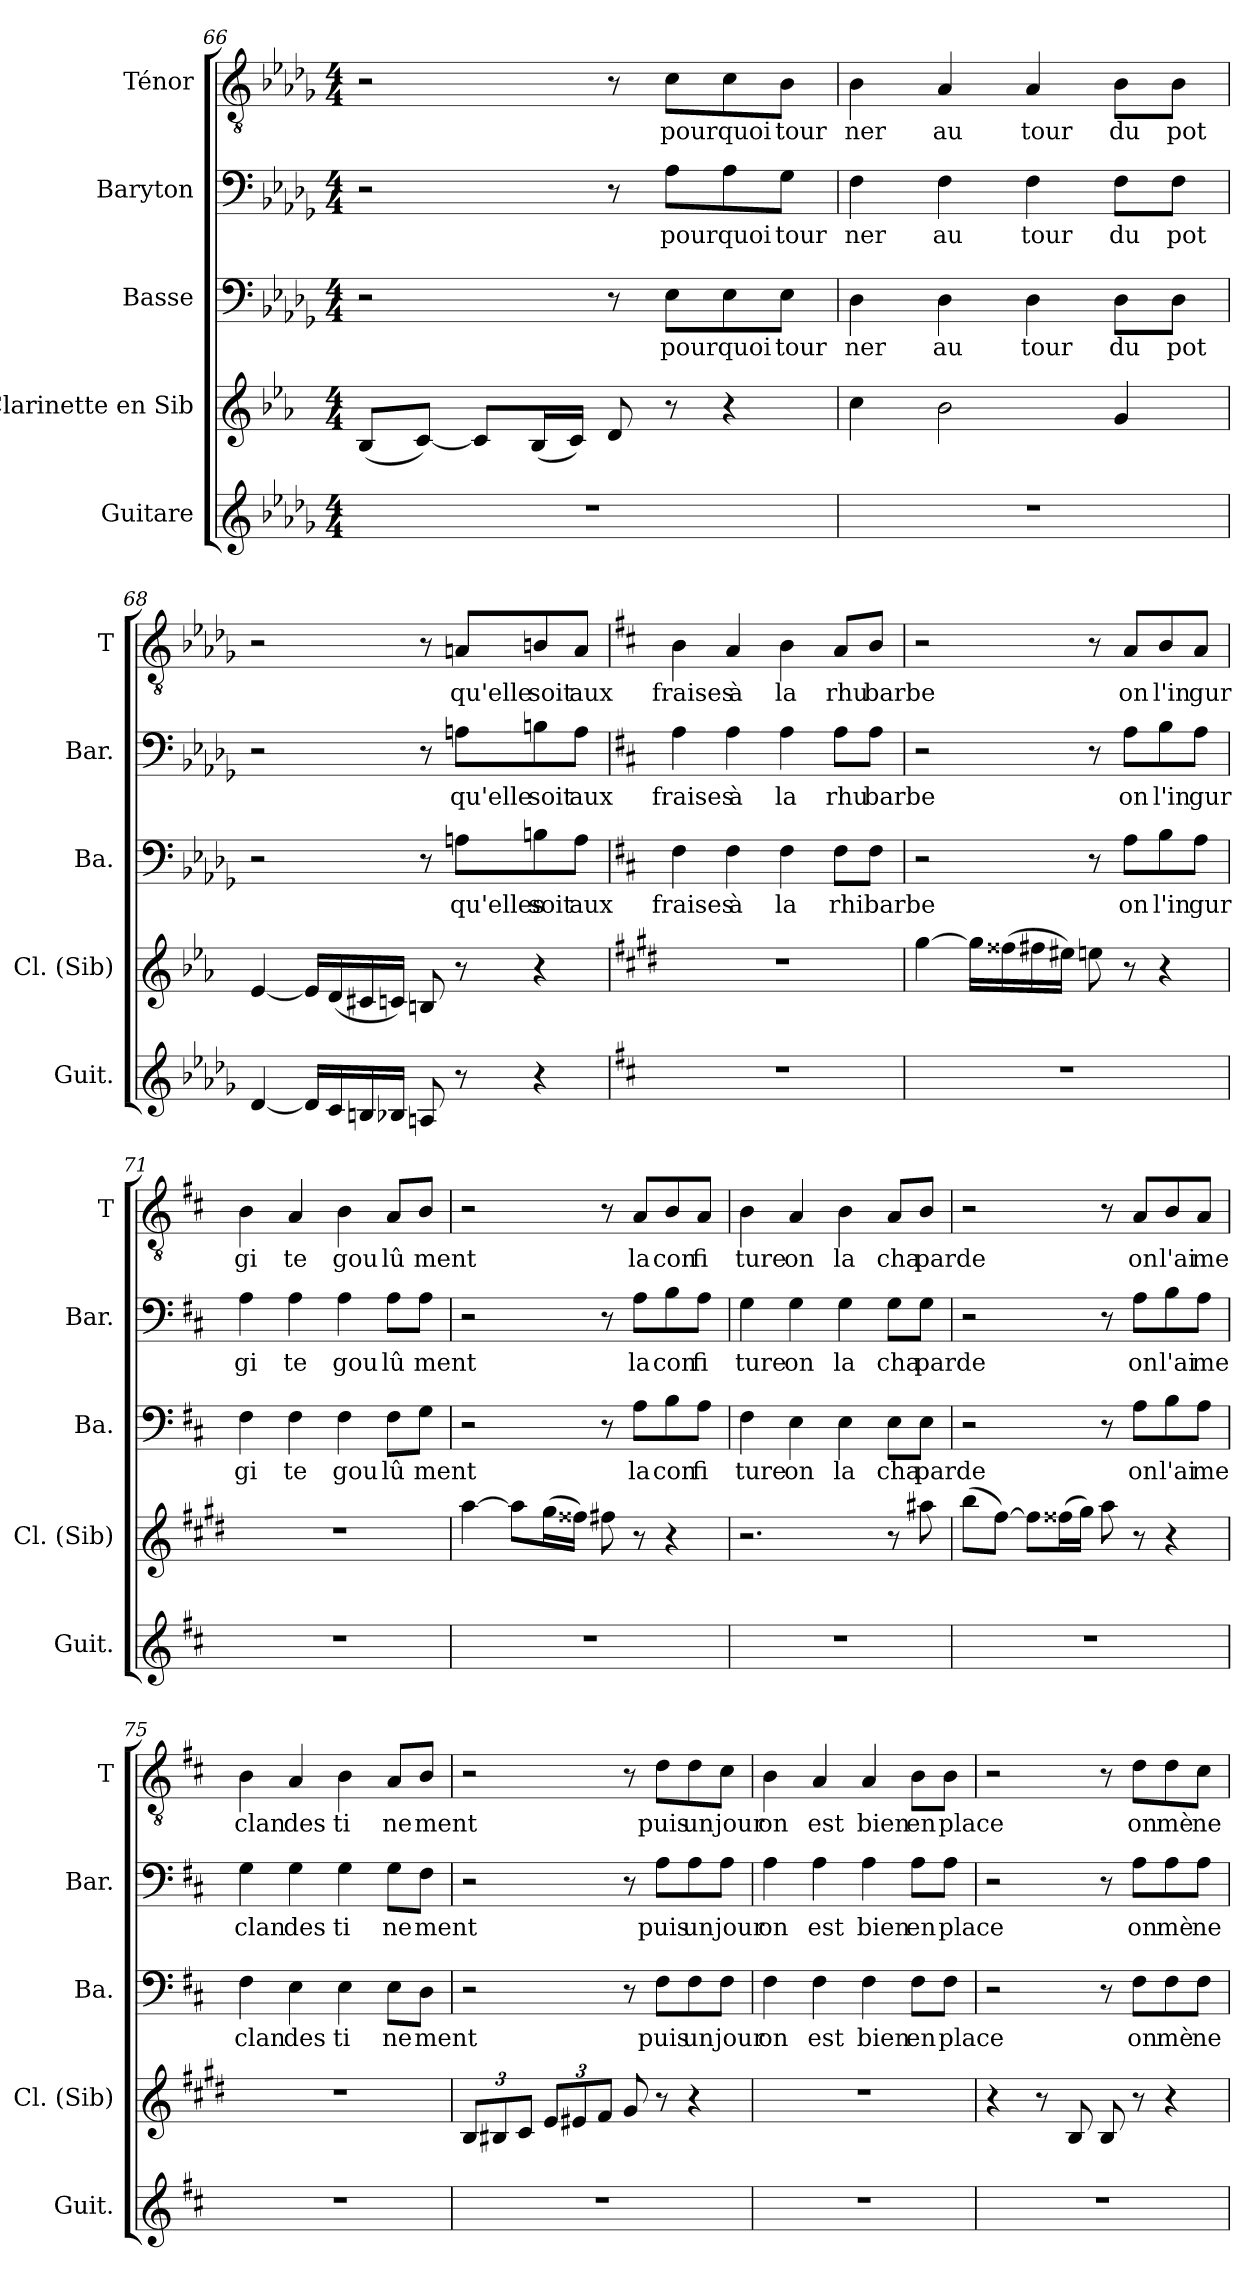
**kern	**kern	**text	**kern	**text	**kern	**text	**kern	**text
*part5	*part4	*part4	*part3	*part3	*part2	*part2	*part1	*part1
*staff5	*staff4	*staff4	*staff3	*staff3	*staff2	*staff2	*staff1	*staff1
*I"Guitare	*I"Clarinette en Sib	*	*I"Basse	*	*I"Baryton	*	*I"Ténor	*
*I'Guit.	*I'Cl. (Sib)	*	*I'Ba.	*	*I'Bar.	*	*I'T	*
*clefG2	*clefG2	*	*clefF4	*	*clefF4	*	*clefGv2	*
*ITrd7c12	*ITrd1c2	*	*	*	*	*	*	*
*k[b-e-a-d-g-]	*k[b-e-a-d-g-]	*	*k[b-e-a-d-g-]	*	*k[b-e-a-d-g-]	*	*k[b-e-a-d-g-]	*
*D-:	*D-:	*	*D-:	*	*D-:	*	*D-:	*
*M4/4	*M4/4	*	*M4/4	*	*M4/4	*	*M4/4	*
=66	=66	=66	=66	=66	=66	=66	=66	=66
1r	(<8A-/L	.	2r	.	2r	.	2r	.
.	[8B-/J)	.	.	.	.	.	.	.
.	8B-/L]	.	.	.	.	.	.	.
.	(<16A-/L	.	.	.	.	.	.	.
.	16B-/JJ)	.	.	.	.	.	.	.
.	8c/	.	8r	.	8r	.	8r	.
!	!	!	!	!LO:LY:b	!	!LO:LY:b	!	!LO:LY:b
.	8r	.	8E-\L	pour	8A-\L	pour	8c\L	pour
!	!	!	!	!LO:LY:b	!	!LO:LY:b	!	!LO:LY:b
.	4r	.	8E-\	quoi	8A-\	quoi	8c\	quoi
!	!	!	!	!LO:LY:b	!	!LO:LY:b	!	!LO:LY:b
.	.	.	8E-\J	tour	8G-\J	tour	8B-\J	tour
!!LO:PB:g=z
=67	=67	=67	=67	=67	=67	=67	=67	=67
!	!	!	!	!LO:LY:b	!	!LO:LY:b	!	!LO:LY:b
1r	4b-\	.	4D-\	ner	4F\	ner	4B-\	ner
!	!	!	!	!LO:LY:b	!	!LO:LY:b	!	!LO:LY:b
.	2a-\	.	4D-\	au	4F\	au	4A-/	au
!	!	!	!	!LO:LY:b	!	!LO:LY:b	!	!LO:LY:b
.	.	.	4D-\	tour	4F\	tour	4A-/	tour
!	!	!	!	!LO:LY:b	!	!LO:LY:b	!	!LO:LY:b
.	4f/	.	8D-\L	du	8F\L	du	8B-\L	du
!	!	!	!	!LO:LY:b	!	!LO:LY:b	!	!LO:LY:b
.	.	.	8D-\J	pot	8F\J	pot	8B-\J	pot
=68	=68	=68	=68	=68	=68	=68	=68	=68
[4D-/	[4d-/	.	2r	.	2r	.	2r	.
16D-/LL]	16d-/LL]	.	.	.	.	.	.	.
16C/	(<16c/	.	.	.	.	.	.	.
16BBn/	16Bn/	.	.	.	.	.	.	.
16BB-X/JJ	16B-X/JJ)	.	.	.	.	.	.	.
8AAn/	8An/	.	8r	.	8r	.	8r	.
!	!	!	!	!LO:LY:b	!	!LO:LY:b	!	!LO:LY:b
8r	8r	.	8An\L	qu'elles	8An\L	qu'elle	8An/L	qu'elle
!	!	!	!	!LO:LY:b	!	!LO:LY:b	!	!LO:LY:b
4r	4r	.	8Bn\	soit	8Bn\	soit	8Bn/	soit
!	!	!	!	!LO:LY:b	!	!LO:LY:b	!	!LO:LY:b
.	.	.	8A\J	aux	8A\J	aux	8A/J	aux
!!LO:LB:g=z
=69	=69	=69	=69	=69	=69	=69	=69	=69
*k[f#c#]	*k[f#c#]	*	*k[f#c#]	*	*k[f#c#]	*	*k[f#c#]	*
*D:	*D:	*	*D:	*	*D:	*	*D:	*
!	!	!	!	!LO:LY:b	!	!LO:LY:b	!	!LO:LY:b
1r	1r	.	4F#\	fraises	4A\	fraises	4B\	fraises
!	!	!	!	!LO:LY:b	!	!LO:LY:b	!	!LO:LY:b
.	.	.	4F#\	à	4A\	à	4A/	à
!	!	!	!	!LO:LY:b	!	!LO:LY:b	!	!LO:LY:b
.	.	.	4F#\	la	4A\	la	4B\	la
!	!	!	!	!LO:LY:b	!	!LO:LY:b	!	!LO:LY:b
.	.	.	8F#\L	rhi	8A\L	rhu	8A/L	rhu
!	!	!	!	!LO:LY:b	!	!LO:LY:b	!	!LO:LY:b
.	.	.	8F#\J	barbe	8A\J	barbe	8B/J	barbe
=70	=70	=70	=70	=70	=70	=70	=70	=70
1r	[4ff#\	.	2r	.	2r	.	2r	.
.	16ff#\LL]	.	.	.	.	.	.	.
.	(>16ee#X\	.	.	.	.	.	.	.
.	16een\	.	.	.	.	.	.	.
.	16dd#X\JJ)	.	.	.	.	.	.	.
.	8ddn\	.	8r	.	8r	.	8r	.
!	!	!	!	!LO:LY:b	!	!LO:LY:b	!	!LO:LY:b
.	8r	.	8A\L	on	8A\L	on	8A/L	on
!	!	!	!	!LO:LY:b	!	!LO:LY:b	!	!LO:LY:b
.	4r	.	8B\	l'in	8B\	l'in	8B/	l'in
!	!	!	!	!LO:LY:b	!	!LO:LY:b	!	!LO:LY:b
.	.	.	8A\J	gur	8A\J	gur	8A/J	gur
!!LO:PB:g=z
=71	=71	=71	=71	=71	=71	=71	=71	=71
!	!	!	!	!LO:LY:b	!	!LO:LY:b	!	!LO:LY:b
1r	1r	.	4F#\	gi	4A\	gi	4B\	gi
!	!	!	!	!LO:LY:b	!	!LO:LY:b	!	!LO:LY:b
.	.	.	4F#\	te	4A\	te	4A/	te
!	!	!	!	!LO:LY:b	!	!LO:LY:b	!	!LO:LY:b
.	.	.	4F#\	gou	4A\	gou	4B\	gou
!	!	!	!	!LO:LY:b	!	!LO:LY:b	!	!LO:LY:b
.	.	.	8F#\L	lû	8A\L	lû	8A/L	lû
!	!	!	!	!LO:LY:b	!	!LO:LY:b	!	!LO:LY:b
.	.	.	8G\J	ment	8A\J	ment	8B/J	ment
=72	=72	=72	=72	=72	=72	=72	=72	=72
1r	[4gg\	.	2r	.	2r	.	2r	.
.	8gg\L]	.	.	.	.	.	.	.
.	(>16ff#\L	.	.	.	.	.	.	.
.	16ee#X\JJ)	.	.	.	.	.	.	.
.	8een\	.	8r	.	8r	.	8r	.
!	!	!	!	!LO:LY:b	!	!LO:LY:b	!	!LO:LY:b
.	8r	.	8A\L	la	8A\L	la	8A/L	la
!	!	!	!	!LO:LY:b	!	!LO:LY:b	!	!LO:LY:b
.	4r	.	8B\	con	8B\	con	8B/	con
!	!	!	!	!LO:LY:b	!	!LO:LY:b	!	!LO:LY:b
.	.	.	8A\J	fi	8A\J	fi	8A/J	fi
!!LO:LB:g=z
=73	=73	=73	=73	=73	=73	=73	=73	=73
!	!	!	!	!LO:LY:b	!	!LO:LY:b	!	!LO:LY:b
1r	2.r	.	4F#\	ture	4G\	ture	4B\	ture
!	!	!	!	!LO:LY:b	!	!LO:LY:b	!	!LO:LY:b
.	.	.	4E\	on	4G\	on	4A/	on
!	!	!	!	!LO:LY:b	!	!LO:LY:b	!	!LO:LY:b
.	.	.	4E\	la	4G\	la	4B\	la
!	!	!	!	!LO:LY:b	!	!LO:LY:b	!	!LO:LY:b
.	8r	.	8E\L	cha	8G\L	cha	8A/L	cha
!	!	!	!	!LO:LY:b	!	!LO:LY:b	!	!LO:LY:b
.	8gg#X\	.	8E\J	parde	8G\J	parde	8B/J	parde
=74	=74	=74	=74	=74	=74	=74	=74	=74
1r	(>8aa\L	.	2r	.	2r	.	2r	.
.	[8ee\J)	.	.	.	.	.	.	.
.	8ee\L]	.	.	.	.	.	.	.
.	(>16ee#X\L	.	.	.	.	.	.	.
.	16ff#\JJ)	.	.	.	.	.	.	.
.	8gg\	.	8r	.	8r	.	8r	.
!	!	!	!	!LO:LY:b	!	!LO:LY:b	!	!LO:LY:b
.	8r	.	8A\L	on	8A\L	on	8A/L	on
!	!	!	!	!LO:LY:b	!	!LO:LY:b	!	!LO:LY:b
.	4r	.	8B\	l'ai	8B\	l'ai	8B/	l'ai
!	!	!	!	!LO:LY:b	!	!LO:LY:b	!	!LO:LY:b
.	.	.	8A\J	me	8A\J	me	8A/J	me
!!LO:PB:g=z
=75	=75	=75	=75	=75	=75	=75	=75	=75
!	!	!	!	!LO:LY:b	!	!LO:LY:b	!	!LO:LY:b
1r	1r	.	4F#\	clan	4G\	clan	4B\	clan
!	!	!	!	!LO:LY:b	!	!LO:LY:b	!	!LO:LY:b
.	.	.	4E\	des	4G\	des	4A/	des
!	!	!	!	!LO:LY:b	!	!LO:LY:b	!	!LO:LY:b
.	.	.	4E\	ti	4G\	ti	4B\	ti
!	!	!	!	!LO:LY:b	!	!LO:LY:b	!	!LO:LY:b
.	.	.	8E\L	ne	8G\L	ne	8A/L	ne
!	!	!	!	!LO:LY:b	!	!LO:LY:b	!	!LO:LY:b
.	.	.	8D\J	ment	8F#\J	ment	8B/J	ment
=76	=76	=76	=76	=76	=76	=76	=76	=76
1r	12A/L	.	2r	.	2r	.	2r	.
.	12A#X/	.	.	.	.	.	.	.
.	12B/J	.	.	.	.	.	.	.
.	12d/L	.	.	.	.	.	.	.
.	12d#X/	.	.	.	.	.	.	.
.	12e/J	.	.	.	.	.	.	.
.	8f#/	.	8r	.	8r	.	8r	.
!	!	!LO:LY:b	!	!LO:LY:b	!	!LO:LY:b	!	!LO:LY:b
.	8r	clan	8F#\L	puis	8A\L	puis	8d\L	puis
!	!	!	!	!LO:LY:b	!	!LO:LY:b	!	!LO:LY:b
.	4r	.	8F#\	un	8A\	un	8d\	un
!	!	!	!	!LO:LY:b	!	!LO:LY:b	!	!LO:LY:b
.	.	.	8F#\J	jour	8A\J	jour	8c#\J	jour
!!LO:LB:g=z
=77	=77	=77	=77	=77	=77	=77	=77	=77
!	!	!	!	!LO:LY:b	!	!LO:LY:b	!	!LO:LY:b
1r	1r	.	4F#\	on	4A\	on	4B\	on
!	!	!	!	!LO:LY:b	!	!LO:LY:b	!	!LO:LY:b
.	.	.	4F#\	est	4A\	est	4A/	est
!	!	!	!	!LO:LY:b	!	!LO:LY:b	!	!LO:LY:b
.	.	.	4F#\	bien	4A\	bien	4A/	bien
!	!	!	!	!LO:LY:b	!	!LO:LY:b	!	!LO:LY:b
.	.	.	8F#\L	en	8A\L	en	8B\L	en
!	!	!	!	!LO:LY:b	!	!LO:LY:b	!	!LO:LY:b
.	.	.	8F#\J	place	8A\J	place	8B\J	place
=78	=78	=78	=78	=78	=78	=78	=78	=78
1r	4r	.	2r	.	2r	.	2r	.
.	8r	.	.	.	.	.	.	.
.	8A/	.	.	.	.	.	.	.
.	8A/	.	8r	.	8r	.	8r	.
!	!	!	!	!LO:LY:b	!	!LO:LY:b	!	!LO:LY:b
.	8r	.	8F#\L	on	8A\L	on	8d\L	on
!	!	!	!	!LO:LY:b	!	!LO:LY:b	!	!LO:LY:b
.	4r	.	8F#\	mè	8A\	mè	8d\	mè
!	!	!	!	!LO:LY:b	!	!LO:LY:b	!	!LO:LY:b
.	.	.	8F#\J	ne	8A\J	ne	8c#\J	ne
=	=	=	=	=	=	=	=	=
*-	*-	*-	*-	*-	*-	*-	*-	*-
